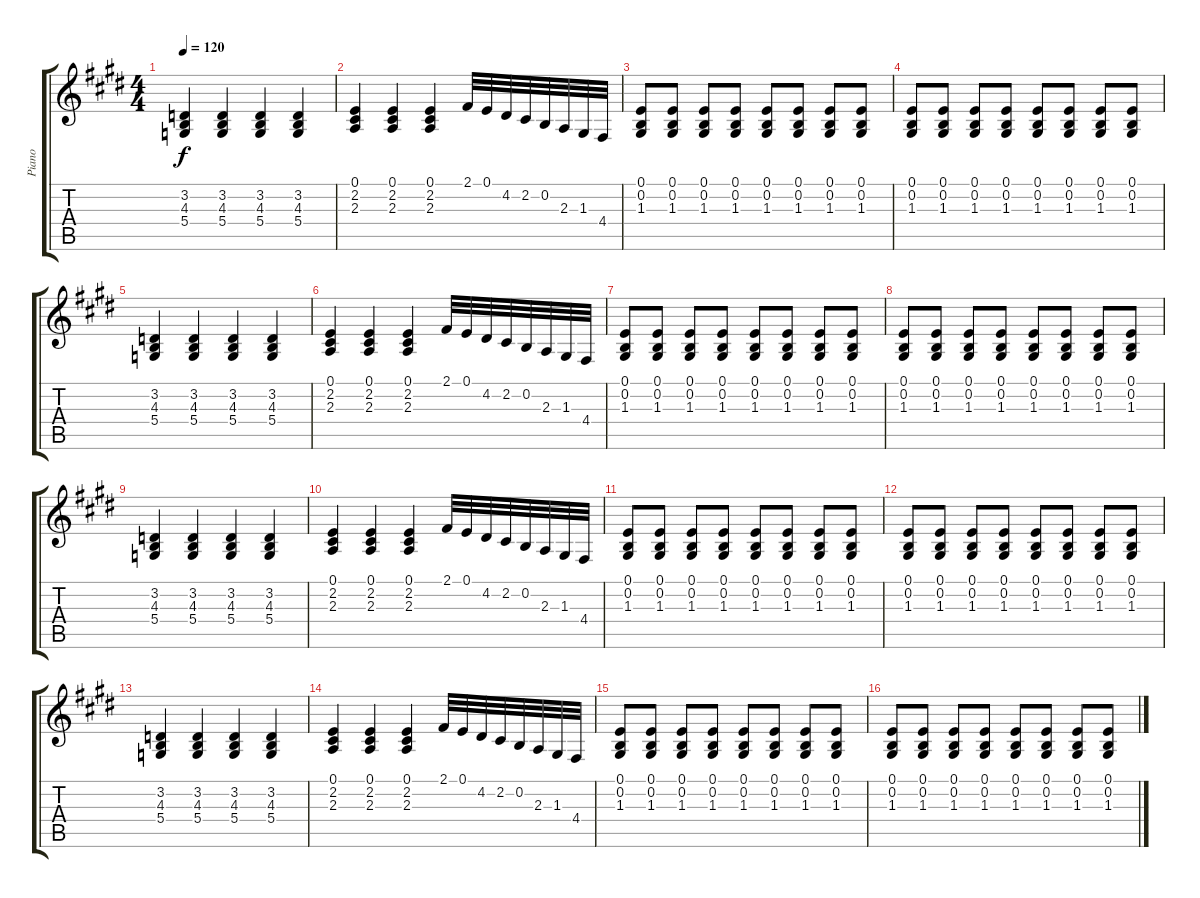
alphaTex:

\track ("Piano" "Piano") {instrument brightacousticpiano}
\staff {score tabs}
\tuning (E4 B3 G3 D3 A2 E2) {hide}
\ts (4 4)
\tempo 120
\clef g2
\ks e
(3.2 4.3 5.4).4{dy f} (3.2 4.3 5.4).4 (3.2 4.3 5.4).4 (3.2 4.3 5.4).4 |
(0.1 2.2 2.3).4 (0.1 2.2 2.3).4 (0.1 2.2 2.3).4 2.1.32 0.1.32 4.2.32 2.2.32 0.2.32 2.3.32 1.3.32 4.4.32 |
(0.1 0.2 1.3).8 (0.1 0.2 1.3).8 (0.1 0.2 1.3).8 (0.1 0.2 1.3).8 (0.1 0.2 1.3).8 (0.1 0.2 1.3).8 (0.1 0.2 1.3).8 (0.1 0.2 1.3).8 |
(0.1 0.2 1.3).8 (0.1 0.2 1.3).8 (0.1 0.2 1.3).8 (0.1 0.2 1.3).8 (0.1 0.2 1.3).8 (0.1 0.2 1.3).8 (0.1 0.2 1.3).8 (0.1 0.2 1.3).8 |
(3.2 4.3 5.4).4 (3.2 4.3 5.4).4 (3.2 4.3 5.4).4 (3.2 4.3 5.4).4 |
(0.1 2.2 2.3).4 (0.1 2.2 2.3).4 (0.1 2.2 2.3).4 2.1.32 0.1.32 4.2.32 2.2.32 0.2.32 2.3.32 1.3.32 4.4.32 |
(0.1 0.2 1.3).8 (0.1 0.2 1.3).8 (0.1 0.2 1.3).8 (0.1 0.2 1.3).8 (0.1 0.2 1.3).8 (0.1 0.2 1.3).8 (0.1 0.2 1.3).8 (0.1 0.2 1.3).8 |
(0.1 0.2 1.3).8 (0.1 0.2 1.3).8 (0.1 0.2 1.3).8 (0.1 0.2 1.3).8 (0.1 0.2 1.3).8 (0.1 0.2 1.3).8 (0.1 0.2 1.3).8 (0.1 0.2 1.3).8 |
(3.2 4.3 5.4).4 (3.2 4.3 5.4).4 (3.2 4.3 5.4).4 (3.2 4.3 5.4).4 |
(0.1 2.2 2.3).4 (0.1 2.2 2.3).4 (0.1 2.2 2.3).4 2.1.32 0.1.32 4.2.32 2.2.32 0.2.32 2.3.32 1.3.32 4.4.32 |
(0.1 0.2 1.3).8 (0.1 0.2 1.3).8 (0.1 0.2 1.3).8 (0.1 0.2 1.3).8 (0.1 0.2 1.3).8 (0.1 0.2 1.3).8 (0.1 0.2 1.3).8 (0.1 0.2 1.3).8 |
(0.1 0.2 1.3).8 (0.1 0.2 1.3).8 (0.1 0.2 1.3).8 (0.1 0.2 1.3).8 (0.1 0.2 1.3).8 (0.1 0.2 1.3).8 (0.1 0.2 1.3).8 (0.1 0.2 1.3).8 |
(3.2 4.3 5.4).4 (3.2 4.3 5.4).4 (3.2 4.3 5.4).4 (3.2 4.3 5.4).4 |
(0.1 2.2 2.3).4 (0.1 2.2 2.3).4 (0.1 2.2 2.3).4 2.1.32 0.1.32 4.2.32 2.2.32 0.2.32 2.3.32 1.3.32 4.4.32 |
(0.1 0.2 1.3).8 (0.1 0.2 1.3).8 (0.1 0.2 1.3).8 (0.1 0.2 1.3).8 (0.1 0.2 1.3).8 (0.1 0.2 1.3).8 (0.1 0.2 1.3).8 (0.1 0.2 1.3).8 |
(0.1 0.2 1.3).8 (0.1 0.2 1.3).8 (0.1 0.2 1.3).8 (0.1 0.2 1.3).8 (0.1 0.2 1.3).8 (0.1 0.2 1.3).8 (0.1 0.2 1.3).8 (0.1 0.2 1.3).8
